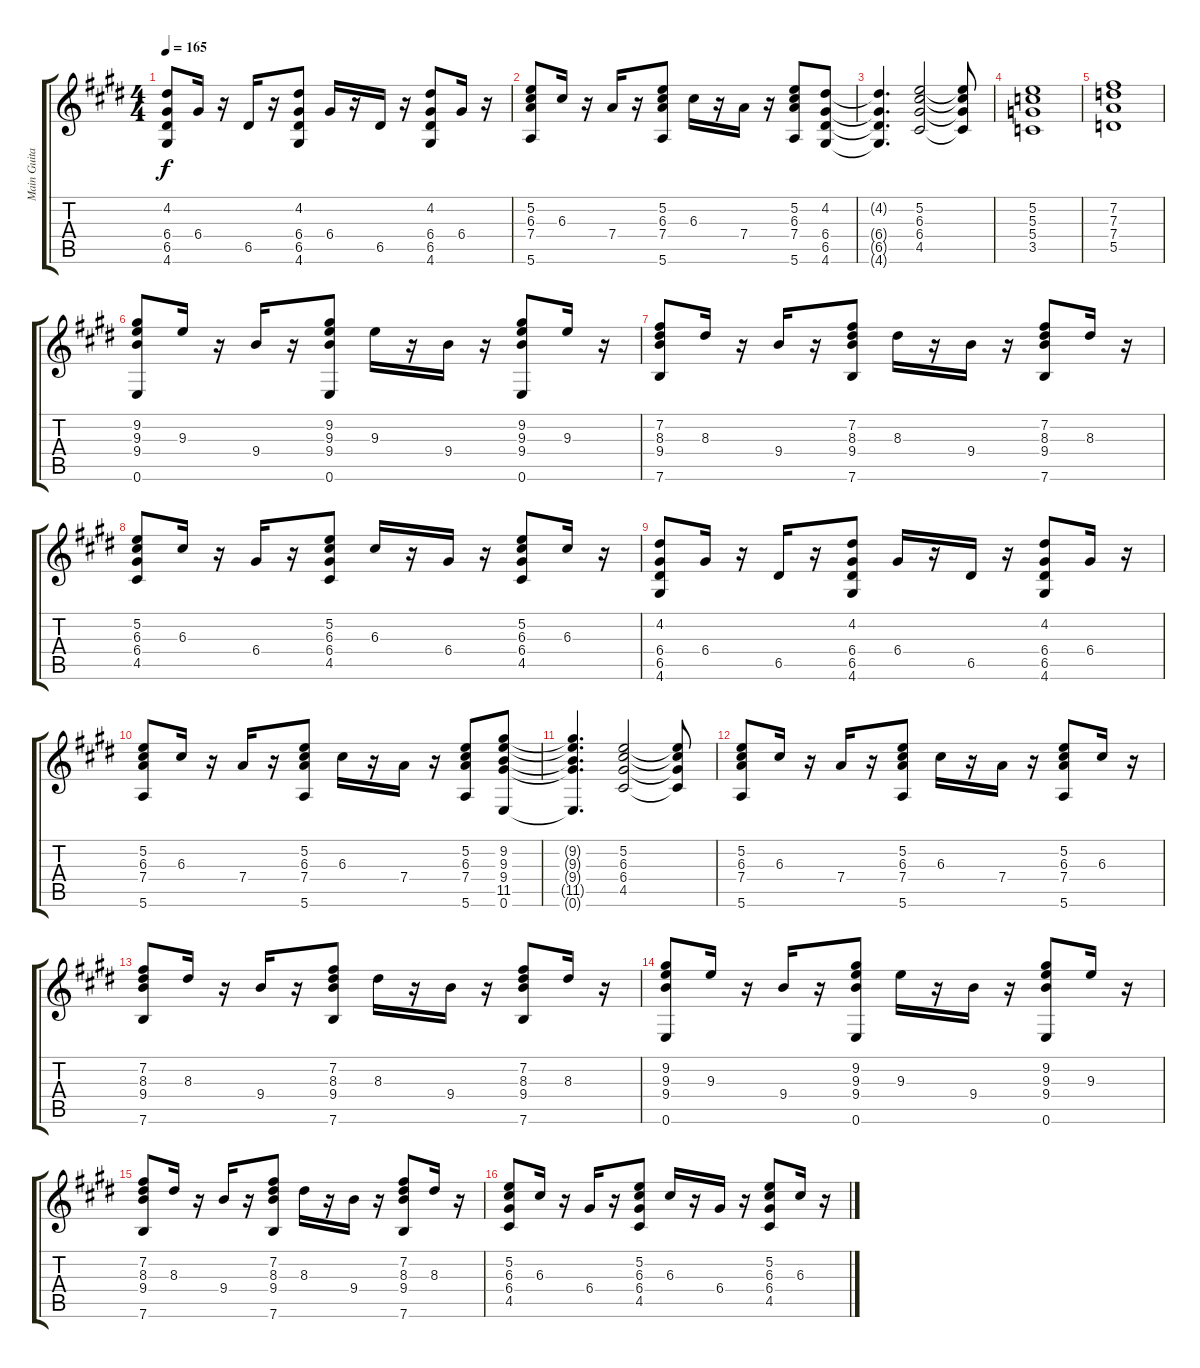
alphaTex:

\track ("Main Guitar" "Main Guita") {instrument distortionguitar}
\staff {score tabs}
\tuning (E4 B3 G3 D3 A2 E2) {hide}
\ts (4 4)
\tempo 165
\clef g2
\ks e
(4.2 6.4 6.5 4.6).8{dy f} 6.4.16 r.16 6.5.16 r.16 (4.2 6.4 6.5 4.6).8 6.4.16 r.16 6.5.16 r.16 (4.2 6.4 6.5 4.6).8 6.4.16 r.16 |
(5.2 6.3 7.4 5.6).8 6.3.16 r.16 7.4.16 r.16 (5.2 6.3 7.4 5.6).8 6.3.16 r.16 7.4.16 r.16 (5.2 6.3 7.4 5.6).8 (4.2 6.4 6.5 4.6).8 |
(4.2{t} 6.4{t} 6.5{t} 4.6{t}).4{d} (5.2 6.3 6.4 4.5).2 (5.2{t} 6.3{t} 6.4{t} 4.5{t}).8 |
(5.2 5.3 5.4 3.5).1 |
(7.2 7.3 7.4 5.5).1 |
(9.2 9.3 9.4 0.6).8 9.3.16 r.16 9.4.16 r.16 (9.2 9.3 9.4 0.6).8 9.3.16 r.16 9.4.16 r.16 (9.2 9.3 9.4 0.6).8 9.3.16 r.16 |
(7.2 8.3 9.4 7.6).8 8.3.16 r.16 9.4.16 r.16 (7.2 8.3 9.4 7.6).8 8.3.16 r.16 9.4.16 r.16 (7.2 8.3 9.4 7.6).8 8.3.16 r.16 |
(5.2 6.3 6.4 4.5).8 6.3.16 r.16 6.4.16 r.16 (5.2 6.3 6.4 4.5).8 6.3.16 r.16 6.4.16 r.16 (5.2 6.3 6.4 4.5).8 6.3.16 r.16 |
(4.2 6.4 6.5 4.6).8 6.4.16 r.16 6.5.16 r.16 (4.2 6.4 6.5 4.6).8 6.4.16 r.16 6.5.16 r.16 (4.2 6.4 6.5 4.6).8 6.4.16 r.16 |
(5.2 6.3 7.4 5.6).8 6.3.16 r.16 7.4.16 r.16 (5.2 6.3 7.4 5.6).8 6.3.16 r.16 7.4.16 r.16 (5.2 6.3 7.4 5.6).8 (9.2 9.3 9.4 11.5 0.6).8 |
(9.2{t} 9.3{t} 9.4{t} 11.5{t} 0.6{t}).4{d} (5.2 6.3 6.4 4.5).2 (5.2{t} 6.3{t} 6.4{t} 4.5{t}).8 |
(5.2 6.3 7.4 5.6).8 6.3.16 r.16 7.4.16 r.16 (5.2 6.3 7.4 5.6).8 6.3.16 r.16 7.4.16 r.16 (5.2 6.3 7.4 5.6).8 6.3.16 r.16 |
(7.2 8.3 9.4 7.6).8 8.3.16 r.16 9.4.16 r.16 (7.2 8.3 9.4 7.6).8 8.3.16 r.16 9.4.16 r.16 (7.2 8.3 9.4 7.6).8 8.3.16 r.16 |
(9.2 9.3 9.4 0.6).8 9.3.16 r.16 9.4.16 r.16 (9.2 9.3 9.4 0.6).8 9.3.16 r.16 9.4.16 r.16 (9.2 9.3 9.4 0.6).8 9.3.16 r.16 |
(7.2 8.3 9.4 7.6).8 8.3.16 r.16 9.4.16 r.16 (7.2 8.3 9.4 7.6).8 8.3.16 r.16 9.4.16 r.16 (7.2 8.3 9.4 7.6).8 8.3.16 r.16 |
(5.2 6.3 6.4 4.5).8 6.3.16 r.16 6.4.16 r.16 (5.2 6.3 6.4 4.5).8 6.3.16 r.16 6.4.16 r.16 (5.2 6.3 6.4 4.5).8 6.3.16 r.16
